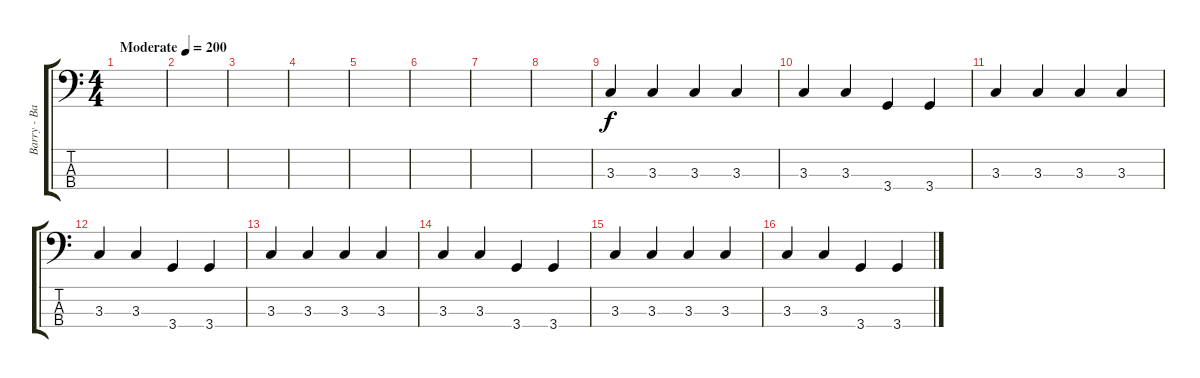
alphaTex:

\track ("Barry - Bass" "Barry - Ba") {instrument electricbassfinger}
\staff {score tabs}
\tuning (G2 D2 A1 E1) {hide}
\ts (4 4)
\tempo (200 "Moderate")
\clef f4
\ks c
|
|
|
|
|
|
|
|
3.3.4 3.3.4 3.3.4 3.3.4 |
3.3.4 3.3.4 3.4.4 3.4.4 |
3.3.4 3.3.4 3.3.4 3.3.4 |
3.3.4 3.3.4 3.4.4 3.4.4 |
3.3.4 3.3.4 3.3.4 3.3.4 |
3.3.4 3.3.4 3.4.4 3.4.4 |
3.3.4 3.3.4 3.3.4 3.3.4 |
3.3.4 3.3.4 3.4.4 3.4.4
